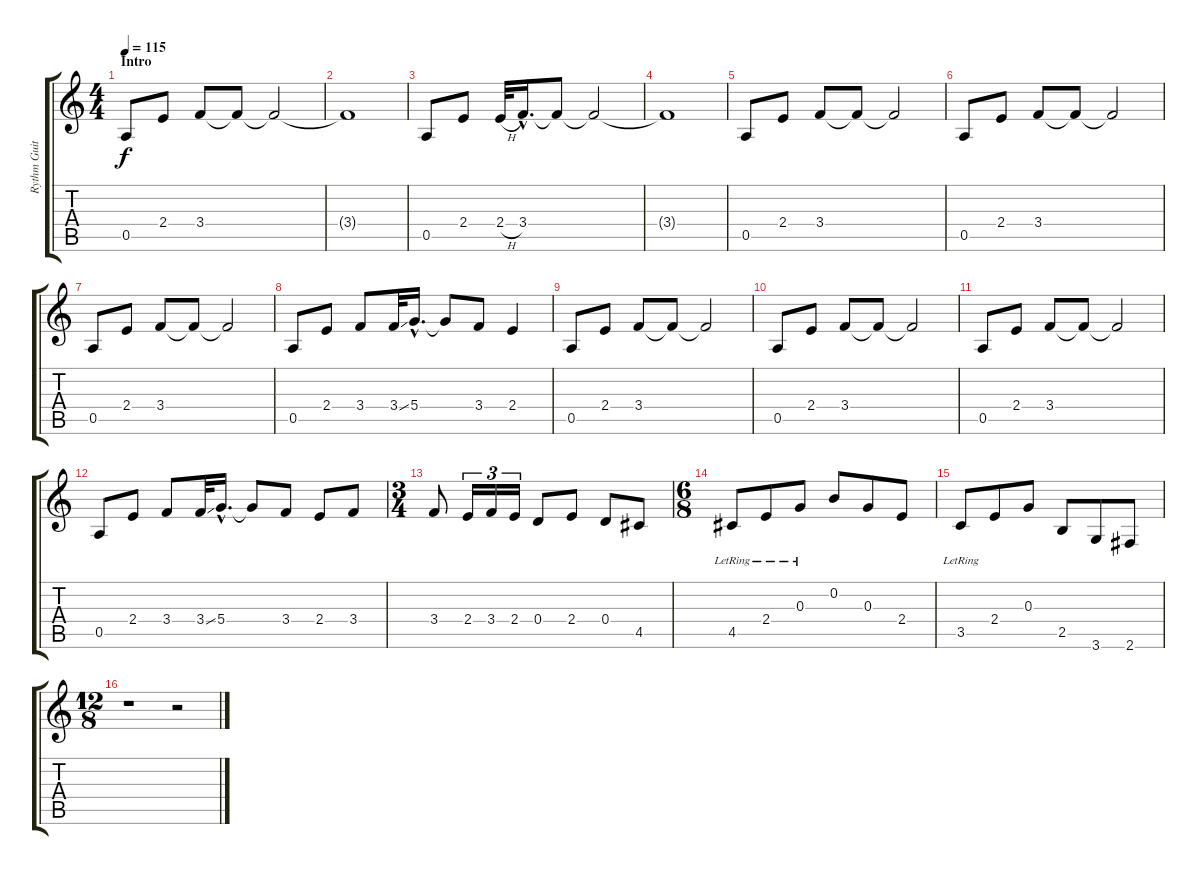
\track ("Rythm Guitar " "Rythm Guit") {instrument acousticguitarsteel}
\staff {score tabs}
\tuning (E4 B3 G3 D3 A2 E2) {hide}
\ts (4 4)
\section ("" "Intro")
\tempo 115
\clef g2
\ks c
0.5.8{txt "" dy f instrument acousticguitarsteel} 2.4.8 3.4.8 3.4{t}.8 3.4{t}.2 |
3.4{t}.1 |
0.5.8 2.4.8 2.4{h}.32 3.4{hac}.16{d} 3.4{t}.8 3.4{t}.2 |
3.4{t}.1 |
0.5.8 2.4.8 3.4.8 3.4{t}.8 3.4{t}.2 |
0.5.8 2.4.8 3.4.8 3.4{t}.8 3.4{t}.2 |
0.5.8 2.4.8 3.4.8 3.4{t}.8 3.4{t}.2 |
0.5.8 2.4.8 3.4.8 3.4{ss}.32 5.4{hac}.16{d} 5.4{t}.8 3.4.8 2.4.4 |
0.5.8 2.4.8 3.4.8 3.4{t}.8 3.4{t}.2 |
0.5.8 2.4.8 3.4.8 3.4{t}.8 3.4{t}.2 |
0.5.8 2.4.8 3.4.8 3.4{t}.8 3.4{t}.2 |
0.5.8 2.4.8 3.4.8 3.4{ss}.32 5.4{hac}.16{d} 5.4{t}.8 3.4.8 2.4.8 3.4.8 |
\ts (3 4)
3.4.8 2.4.16{tu (3 2)} 3.4.16{tu (3 2)} 2.4.16{tu (3 2)} 0.4.8 2.4.8 0.4.8 4.5.8 |
\ts (6 8)
4.5{lr}.8 2.4{lr}.8 0.3{lr}.8 0.2.8 0.3.8 2.4.8 |
3.5{lr}.8 2.4.8 0.3.8 2.5.8 3.6.8 2.6.8 |
\ts (12 8)
r.1 r.2
